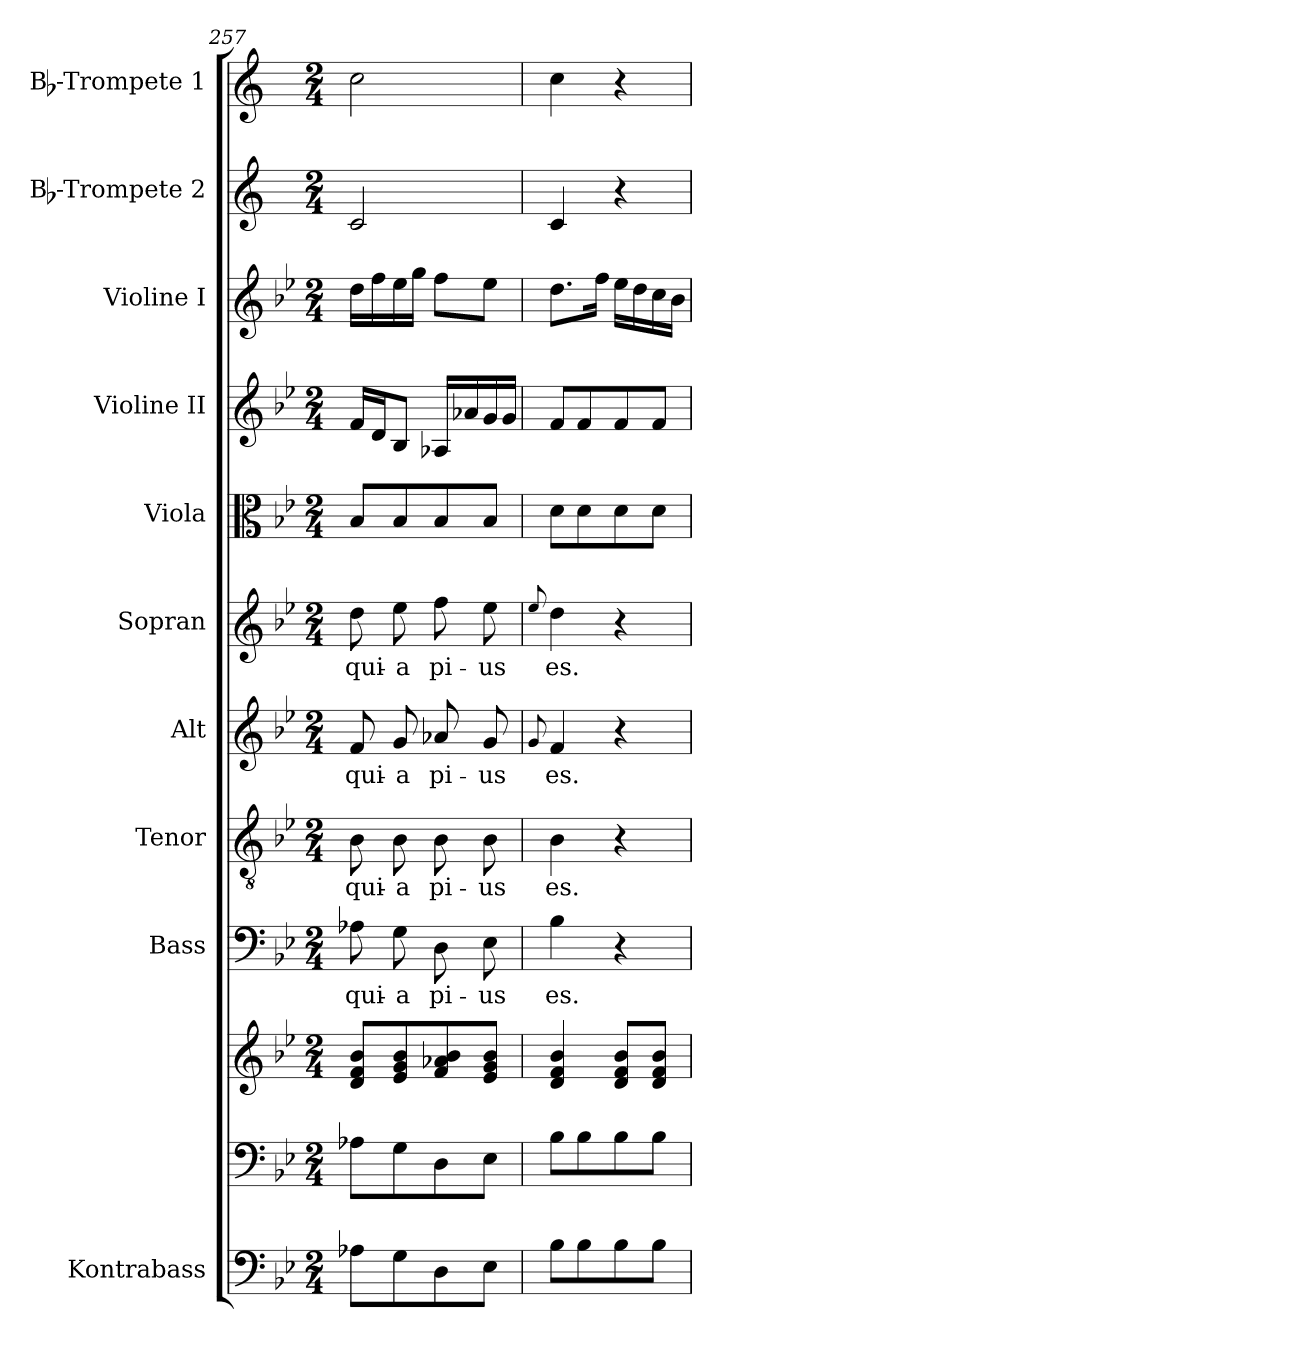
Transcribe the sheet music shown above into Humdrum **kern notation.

**kern	**kern	**kern	**kern	**text	**kern	**text	**kern	**text	**kern	**text	**kern	**kern	**kern	**kern	**kern
*part11	*part10	*part10	*part9	*part9	*part8	*part8	*part7	*part7	*part6	*part6	*part5	*part4	*part3	*part2	*part1
*staff12	*staff11	*staff10	*staff9	*staff9	*staff8	*staff8	*staff7	*staff7	*staff6	*staff6	*staff5	*staff4	*staff3	*staff2	*staff1
*I"Kontrabass	*	*	*I"Bass	*	*I"Tenor	*	*I"Alt	*	*I"Sopran	*	*I"Viola	*I"Violine II	*I"Violine I	*I"Bb-Trompete 2	*I"Bb-Trompete 1
*I'Kb.	*	*	*I'B.	*	*I'T.	*	*I'A.	*	*I'S.	*	*I'Vla.	*I'Vl. II	*I'Vl. I	*I'Bb Trp. 2	*I'Bb Trp. 1
*clefF4	*clefF4	*clefG2	*clefF4	*	*clefGv2	*	*clefG2	*	*clefG2	*	*clefC3	*clefG2	*clefG2	*clefG2	*clefG2
*ITrd7c12	*	*	*	*	*	*	*	*	*	*	*	*	*	*ITrd1c2	*ITrd1c2
*k[b-e-]	*k[b-e-]	*k[b-e-]	*k[b-e-]	*	*k[b-e-]	*	*k[b-e-]	*	*k[b-e-]	*	*k[b-e-]	*k[b-e-]	*k[b-e-]	*k[b-e-]	*k[b-e-]
*B-:	*B-:	*B-:	*B-:	*	*B-:	*	*B-:	*	*B-:	*	*B-:	*B-:	*B-:	*B-:	*B-:
*M2/4	*M2/4	*M2/4	*M2/4	*	*M2/4	*	*M2/4	*	*M2/4	*	*M2/4	*M2/4	*M2/4	*M2/4	*M2/4
=257	=257	=257	=257	=257	=257	=257	=257	=257	=257	=257	=257	=257	=257	=257	=257
!	!	!	!	!LO:LY:b	!	!LO:LY:b	!	!LO:LY:b	!	!LO:LY:b	!	!	!	!	!
8AA-X\L	8A-X\L	8d/ 8f/ 8b-/L	8A-X\	qui-	8B-\	qui-	8f/	qui-	8dd\	qui-	8B-/L	16f/LL	16dd\LL	2B-/	2b-\
.	.	.	.	.	.	.	.	.	.	.	.	16d/J	16ff\	.	.
!	!	!	!	!LO:LY:b	!	!LO:LY:b	!	!LO:LY:b	!	!LO:LY:b	!	!	!	!	!
8GG\	8G\	8e-/ 8g/ 8b-/	8G\	-a	8B-\	-a	8g/	-a	8ee-\	-a	8B-/	8B-/J	16ee-\	.	.
.	.	.	.	.	.	.	.	.	.	.	.	.	16gg\JJ	.	.
!	!	!	!	!LO:LY:b	!	!LO:LY:b	!	!LO:LY:b	!	!LO:LY:b	!	!	!	!	!
8DD\	8D\	8f/ 8a-X/ 8b-/	8D\	pi-	8B-\	pi-	8a-X/	pi-	8ff\	pi-	8B-/	16A-X/LL	8ff\L	.	.
.	.	.	.	.	.	.	.	.	.	.	.	16a-X/	.	.	.
!	!	!	!	!LO:LY:b	!	!LO:LY:b	!	!LO:LY:b	!	!LO:LY:b	!	!	!	!	!
8EE-\J	8E-\J	8e-/ 8g/ 8b-/J	8E-\	-us	8B-\	-us	8g/	-us	8ee-\	-us	8B-/J	16g/	8ee-\J	.	.
.	.	.	.	.	.	.	.	.	.	.	.	16g/JJ	.	.	.
!!LO:PB:g=z
=258	=258	=258	=258	=258	=258	=258	=258	=258	=258	=258	=258	=258	=258	=258	=258
.	.	.	.	.	.	.	8qqg/	.	8qqee-/	.	.	.	.	.	.
!	!	!	!	!LO:LY:b	!	!LO:LY:b	!	!LO:LY:b	!	!LO:LY:b	!	!	!	!	!
8BB-\L	8B-\L	4d/ 4f/ 4b-/	4B-\	es.	4B-\	es.	4f/	es.	4dd\	es.	8d\L	8f/L	8.dd\L	4B-/	4b-\
8BB-\	8B-\	.	.	.	.	.	.	.	.	.	8d\	8f/	.	.	.
.	.	.	.	.	.	.	.	.	.	.	.	.	16ff\Jk	.	.
8BB-\	8B-\	8d/ 8f/ 8b-/L	4r	.	4r	.	4r	.	4r	.	8d\	8f/	16ee-\LL	4r	4r
.	.	.	.	.	.	.	.	.	.	.	.	.	16dd\	.	.
8BB-\J	8B-\J	8d/ 8f/ 8b-/J	.	.	.	.	.	.	.	.	8d\J	8f/J	16cc\	.	.
.	.	.	.	.	.	.	.	.	.	.	.	.	16b-\JJ	.	.
=	=	=	=	=	=	=	=	=	=	=	=	=	=	=	=
*-	*-	*-	*-	*-	*-	*-	*-	*-	*-	*-	*-	*-	*-	*-	*-
